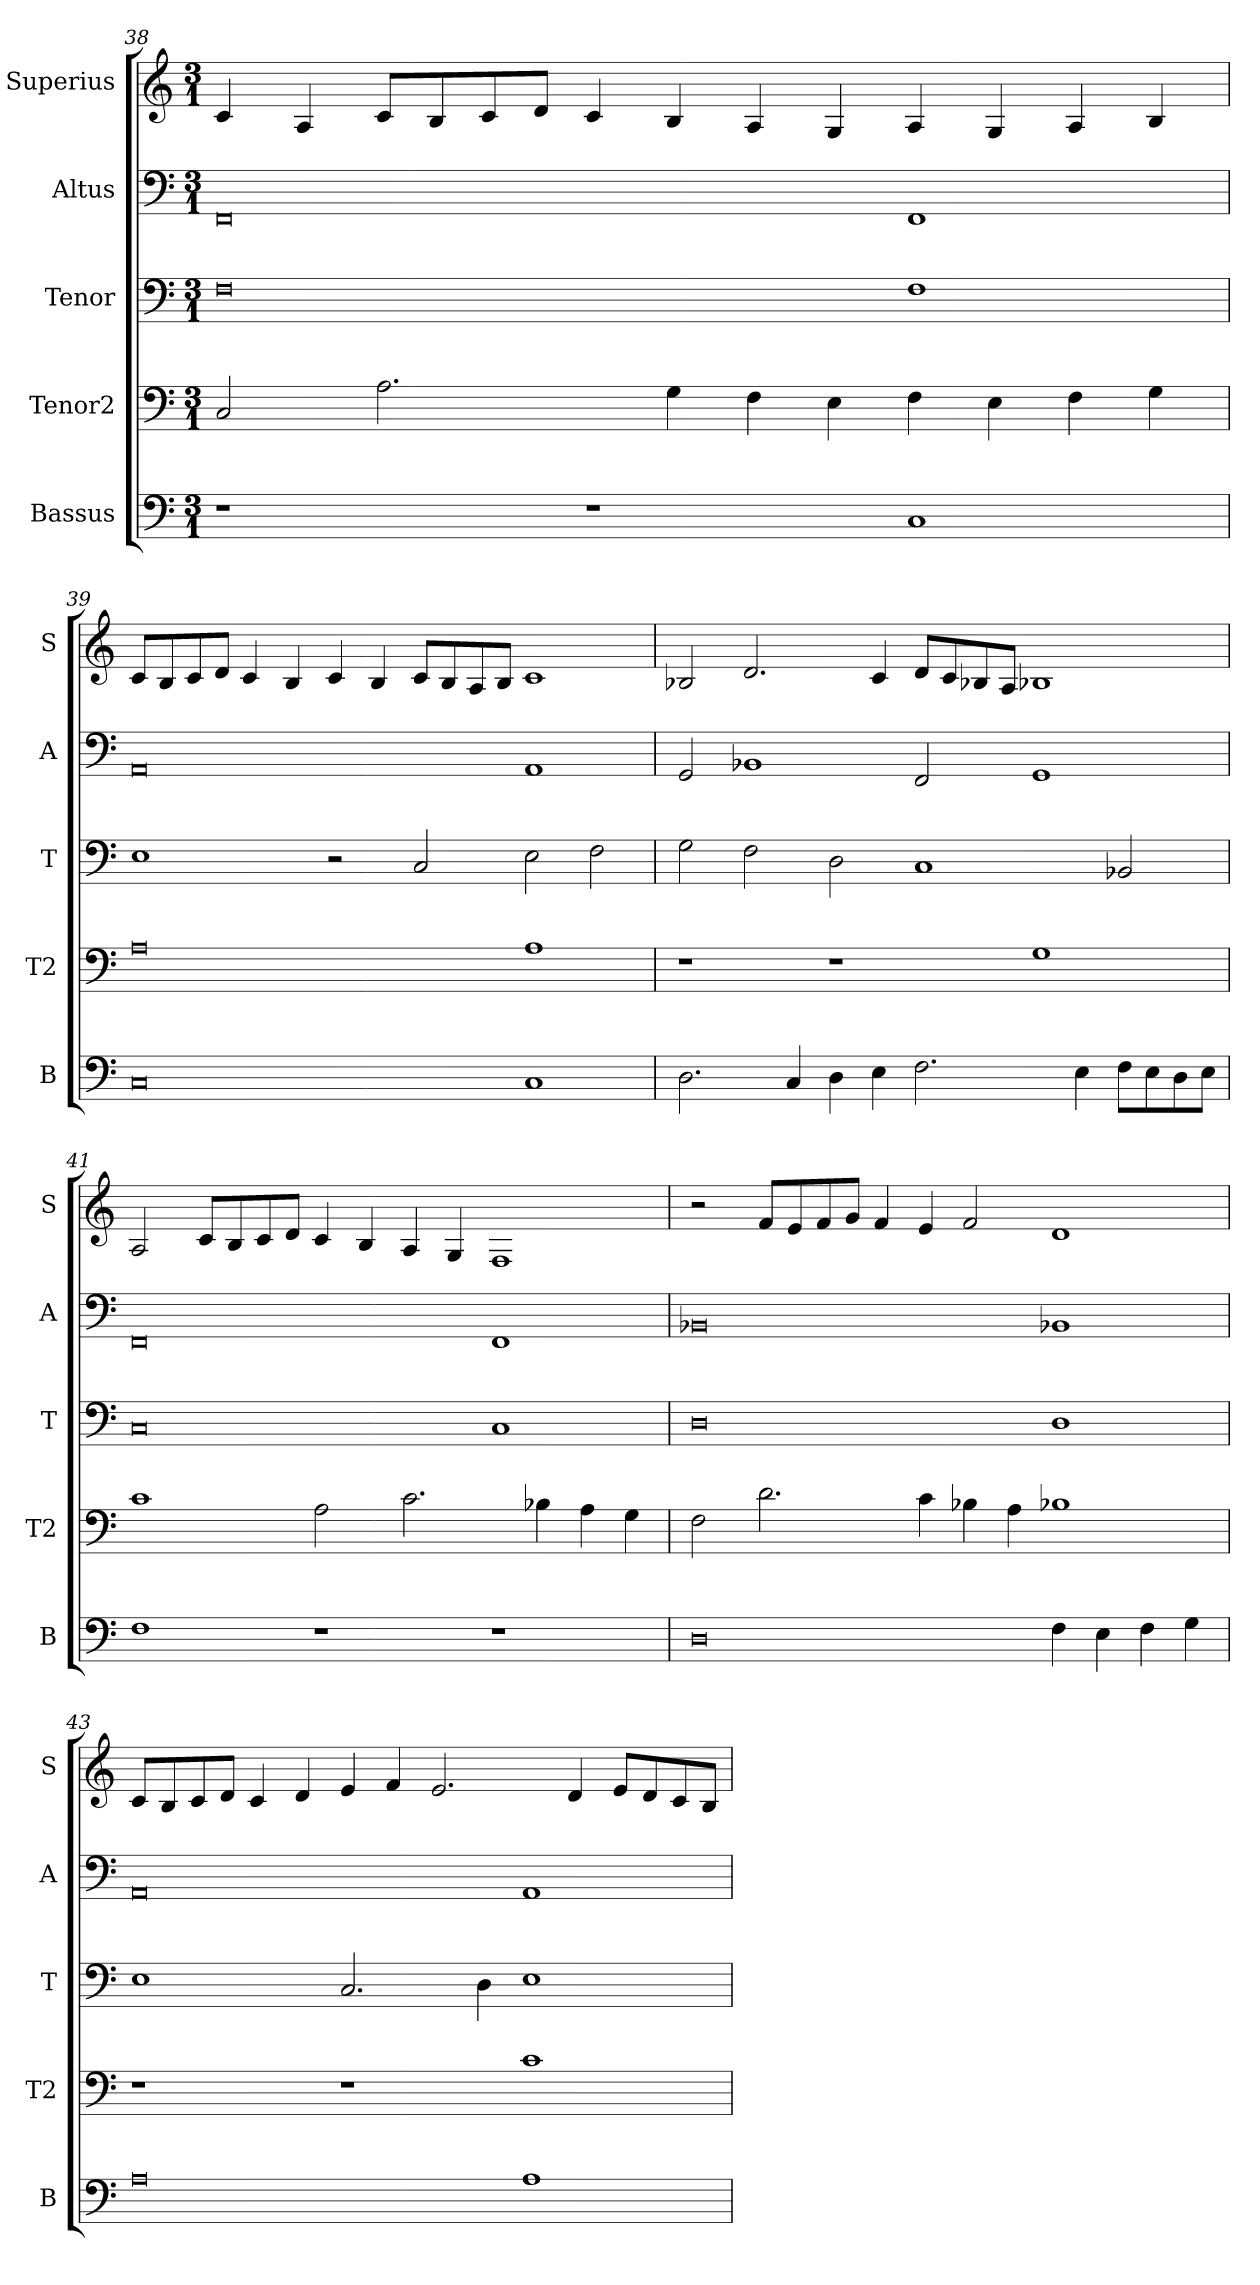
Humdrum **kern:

**kern	**kern	**kern	**kern	**kern
*part5	*part4	*part3	*part2	*part1
*staff5	*staff4	*staff3	*staff2	*staff1
*I"Bassus	*I"Tenor2	*I"Tenor	*I"Altus	*I"Superius
*I'B	*I'T2	*I'T	*I'A	*I'S
*clefF4	*clefF4	*clefF4	*clefF4	*clefG2
*k[]	*k[]	*k[]	*k[]	*k[]
*a:	*a:	*a:	*a:	*a:
*M3/1	*M3/1	*M3/1	*M3/1	*M3/1
=38	=38	=38	=38	=38
1r	2C	0F	0FF	4c
.	.	.	.	4A
.	2.A	.	.	8cL
.	.	.	.	8B
.	.	.	.	8c
.	.	.	.	8dJ
1r	.	.	.	4c
.	4G	.	.	4B
.	4F	.	.	4A
.	4E	.	.	4G
1C	4F	1F	1FF	4A
.	4E	.	.	4G
.	4F	.	.	4A
.	4G	.	.	4B
=39	=39	=39	=39	=39
0C	0A	1E	0AA	8cL
.	.	.	.	8B
.	.	.	.	8c
.	.	.	.	8dJ
.	.	.	.	4c
.	.	.	.	4B
.	.	2r	.	4c
.	.	.	.	4B
.	.	2C	.	8cL
.	.	.	.	8B
.	.	.	.	8A
.	.	.	.	8BJ
1C	1A	2E	1AA	1c
.	.	2F	.	.
=40	=40	=40	=40	=40
2.D	1r	2G	2GG	2B-X
.	.	2F	1BB-X	2.d
4C	.	.	.	.
4D	1r	2D	.	.
4E	.	.	.	4c
2.F	.	1C	2FF	8dL
.	.	.	.	8c
.	.	.	.	8B-X
.	.	.	.	8AJ
.	1G	.	1GG	1B-X
4E	.	.	.	.
8FL	.	2BB-X	.	.
8E	.	.	.	.
8D	.	.	.	.
8EJ	.	.	.	.
=41	=41	=41	=41	=41
1F	1c	0C	0FF	2A
.	.	.	.	8cL
.	.	.	.	8B
.	.	.	.	8c
.	.	.	.	8dJ
1r	2A	.	.	4c
.	.	.	.	4B
.	2.c	.	.	4A
.	.	.	.	4G
1r	.	1C	1FF	1F
.	4B-X	.	.	.
.	4A	.	.	.
.	4G	.	.	.
=42	=42	=42	=42	=42
0D	2F	0D	0BB-X	2r
.	2.d	.	.	8fL
.	.	.	.	8e
.	.	.	.	8f
.	.	.	.	8gJ
.	.	.	.	4f
.	4c	.	.	4e
.	4B-X	.	.	2f
.	4A	.	.	.
4F	1B-X	1D	1BB-X	1d
4E	.	.	.	.
4F	.	.	.	.
4G	.	.	.	.
=43	=43	=43	=43	=43
0A	1r	1E	0AA	8cL
.	.	.	.	8B
.	.	.	.	8c
.	.	.	.	8dJ
.	.	.	.	4c
.	.	.	.	4d
.	1r	2.C	.	4e
.	.	.	.	4f
.	.	.	.	2.e
.	.	4D	.	.
1A	1c	1E	1AA	.
.	.	.	.	4d
.	.	.	.	8eL
.	.	.	.	8d
.	.	.	.	8c
.	.	.	.	8BJ
=	=	=	=	=
*-	*-	*-	*-	*-
